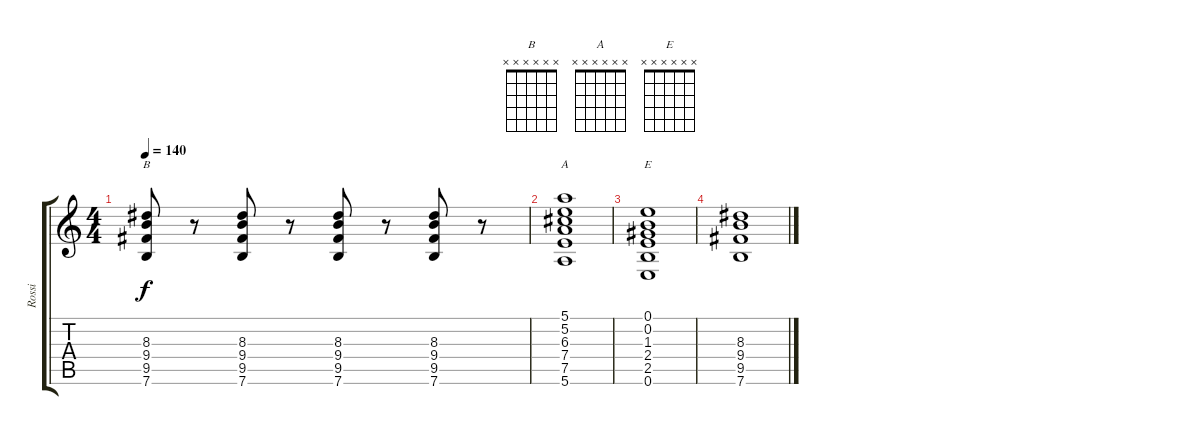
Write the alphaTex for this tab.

\track ("Rossi" "Rossi") {instrument overdrivenguitar}
\staff {score tabs}
\tuning (E4 B3 G3 D3 A2 E2) {hide}
\chord ("B" x x x x x x)
\chord ("A" x x x x x x)
\chord ("E" x x x x x x)
\ts (4 4)
\tempo 140
\clef g2
\ks c
(8.3 9.4 9.5 7.6).8{ch "B" dy f} r.8 (8.3 9.4 9.5 7.6).8 r.8 (8.3 9.4 9.5 7.6).8 r.8 (8.3 9.4 9.5 7.6).8 r.8 |
(5.1 5.2 6.3 7.4 7.5 5.6).1{ch "A"} |
(0.1 0.2 1.3 2.4 2.5 0.6).1{ch "E"} |
(8.3 9.4 9.5 7.6).1
